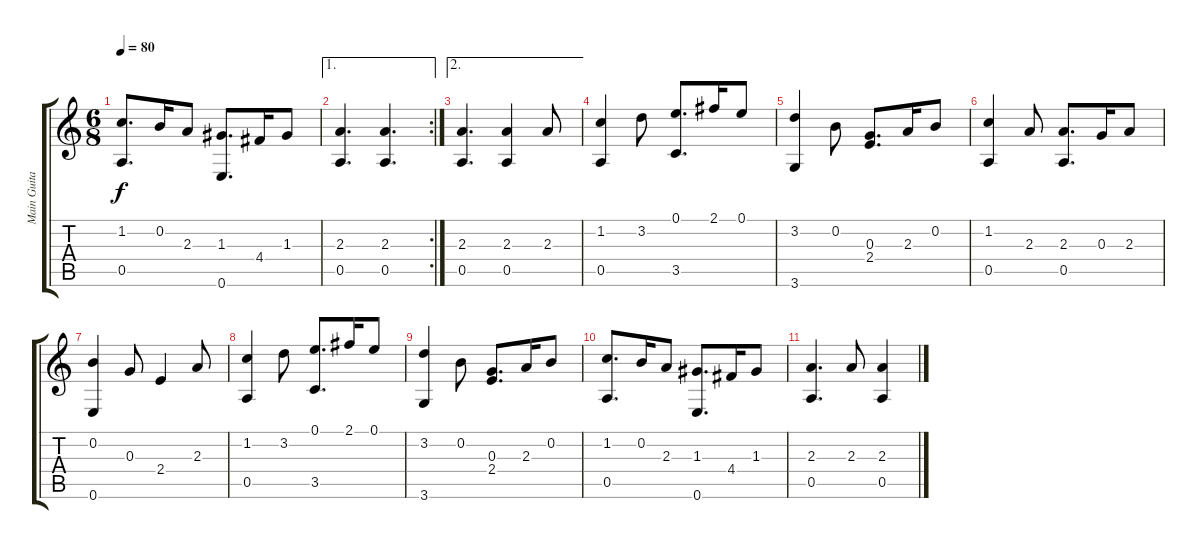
\track ("Main Guitar" "Main Guita") {instrument acousticguitarsteel}
\staff {score tabs}
\tuning (E4 B3 G3 D3 A2 E2) {hide}
\ts (6 8)
\tempo 80
\clef g2
\ks c
(1.2 0.5).8{d dy f} 0.2.16 2.3.8 (1.3 0.6).8{d} 4.4.16 1.3.8 |
\ae 1
\rc 2
(2.3 0.5).4{d} (2.3 0.5).4{d} |
\ae 2
(2.3 0.5).4{d} (2.3 0.5).4 2.3.8 |
(1.2 0.5).4 3.2.8 (0.1 3.5).8{d} 2.1.16 0.1.8 |
(3.2 3.6).4 0.2.8 (0.3 2.4).8{d} 2.3.16 0.2.8 |
(1.2 0.5).4 2.3.8 (2.3 0.5).8{d} 0.3.16 2.3.8 |
(0.2 0.6).4 0.3.8 2.4.4 2.3.8 |
(1.2 0.5).4 3.2.8 (0.1 3.5).8{d} 2.1.16 0.1.8 |
(3.2 3.6).4 0.2.8 (0.3 2.4).8{d} 2.3.16 0.2.8 |
(1.2 0.5).8{d} 0.2.16 2.3.8 (1.3 0.6).8{d} 4.4.16 1.3.8 |
(2.3 0.5).4{d} 2.3.8 (2.3 0.5).4
